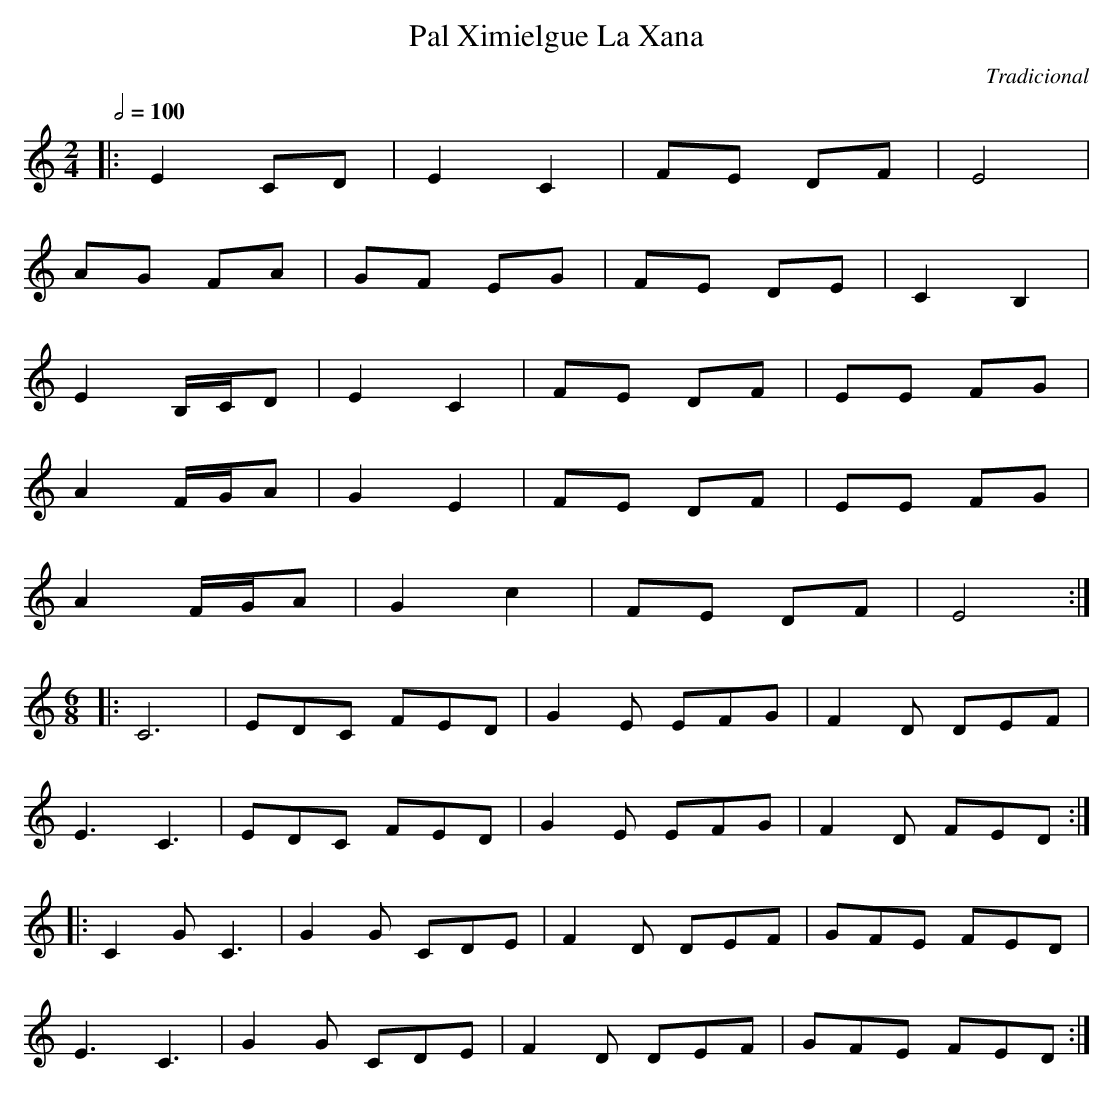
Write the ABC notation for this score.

X:1
T:Pal Ximielgue La Xana
C:Tradicional
M:2/4
L:1/8
Q:2/4=100
K:C
|:E2 CD|E2 C2|FE DF|E4|
AG FA|GF EG|FE DE|C2 B,2|
E2 B,/C/D|E2 C2|FE DF|EE FG|
A2 F/G/A|G2 E2|FE DF|EE FG|
A2 F/G/A|G2 c2|FE DF|E4:|
M:6/8
|:C6 |EDC FED|G2E EFG|F2D DEF|
E3 C3|EDC FED|G2E EFG|F2D FED:|
|:C2G C3|G2G CDE|F2D DEF|GFE FED|
E3 C3|G2G CDE|F2D DEF|GFE FED:|
